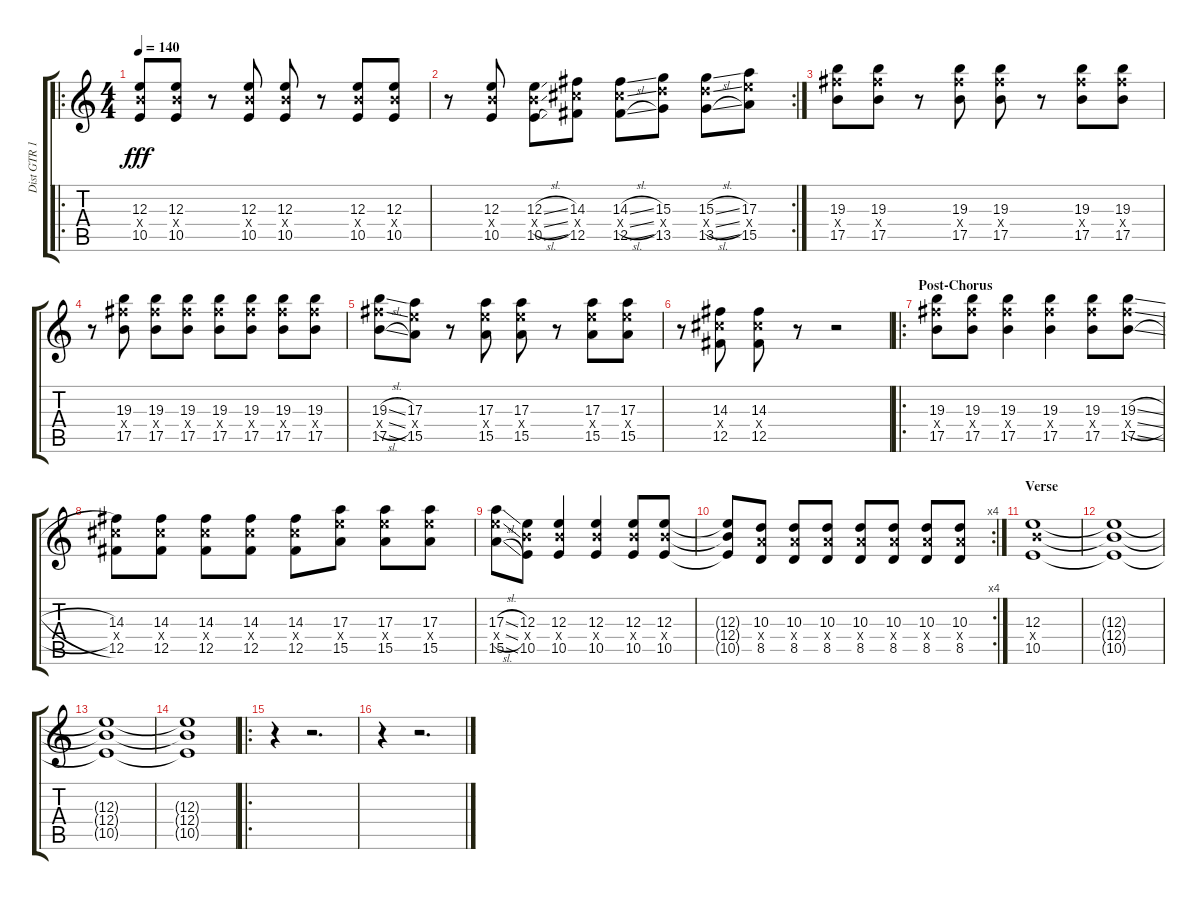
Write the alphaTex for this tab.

\track ("Dist GTR 1" "Dist GTR 1") {instrument distortionguitar}
\staff {score tabs}
\tuning (Db4 Ab3 E3 B2 Gb2 B1) {hide}
\ro
\ts (4 4)
\tempo 140
\clef g2
\ks c
(12.3 12.4{x} 10.5).8{dy fff} (12.3 12.4{x} 10.5).8 r.8 (12.3 12.4{x} 10.5).8 (12.3 12.4{x} 10.5).8 r.8 (12.3 12.4{x} 10.5).8 (12.3 12.4{x} 10.5).8 |
\rc 2
r.8 (12.3 12.4{x} 10.5).8 (12.3{sl} 12.4{sl x} 10.5{sl}).8 (14.3 14.4{x} 12.5).8 (14.3{sl} 14.4{sl x} 12.5{sl}).8 (15.3 15.4{x} 13.5).8 (15.3{sl} 15.4{sl x} 13.5{sl}).8 (17.3 17.4{x} 15.5).8 |
(19.3 19.4{x} 17.5).8 (19.3 19.4{x} 17.5).8 r.8 (19.3 19.4{x} 17.5).8 (19.3 19.4{x} 17.5).8 r.8 (19.3 19.4{x} 17.5).8 (19.3 19.4{x} 17.5).8 |
r.8 (19.3 19.4{x} 17.5).8 (19.3 19.4{x} 17.5).8 (19.3 19.4{x} 17.5).8 (19.3 19.4{x} 17.5).8 (19.3 19.4{x} 17.5).8 (19.3 19.4{x} 17.5).8 (19.3 19.4{x} 17.5).8 |
(19.3{sl} 19.4{sl x} 17.5{sl}).8 (17.3 17.4{x} 15.5).8 r.8 (17.3 17.4{x} 15.5).8 (17.3 17.4{x} 15.5).8 r.8 (17.3 17.4{x} 15.5).8 (17.3 17.4{x} 15.5).8 |
r.8 (14.3 14.4{x} 12.5).8 (14.3 14.4{x} 12.5).8 r.8 r.2 |
\ro
\section ("" "Post-Chorus")
(19.3 19.4{x} 17.5).8 (19.3 19.4{x} 17.5).8 (19.3 19.4{x} 17.5).4 (19.3 19.4{x} 17.5).4 (19.3 19.4{x} 17.5).8 (19.3{sl} 19.4{sl x} 17.5{sl}).8 |
(14.3 14.4{x} 12.5).8 (14.3 14.4{x} 12.5).8 (14.3 14.4{x} 12.5).8 (14.3 14.4{x} 12.5).8 (14.3 14.4{x} 12.5).8 (17.3 17.4{x} 15.5).8 (17.3 17.4{x} 15.5).8 (17.3 17.4{x} 15.5).8 |
(17.3{sl} 17.4{sl x} 15.5{sl}).8 (12.3 12.4{x} 10.5).8 (12.3 12.4{x} 10.5).4 (12.3 12.4{x} 10.5).4 (12.3 12.4{x} 10.5).8 (12.3 12.4{x} 10.5).8 |
\rc 4
(12.3{t} 12.4{t} 10.5{t}).8 (10.3 10.4{x} 8.5).8 (10.3 10.4{x} 8.5).8 (10.3 10.4{x} 8.5).8 (10.3 10.4{x} 8.5).8 (10.3 10.4{x} 8.5).8 (10.3 10.4{x} 8.5).8 (10.3 10.4{x} 8.5).8 |
\section ("" "Verse")
(12.3 12.4{x} 10.5).1 |
(12.3{t} 12.4{t} 10.5{t}).1 |
(12.3{t} 12.4{t} 10.5{t}).1 |
(12.3{t} 12.4{t} 10.5{t}).1 |
\ro
r.4 r.2{d} |
r.4 r.2{d}
